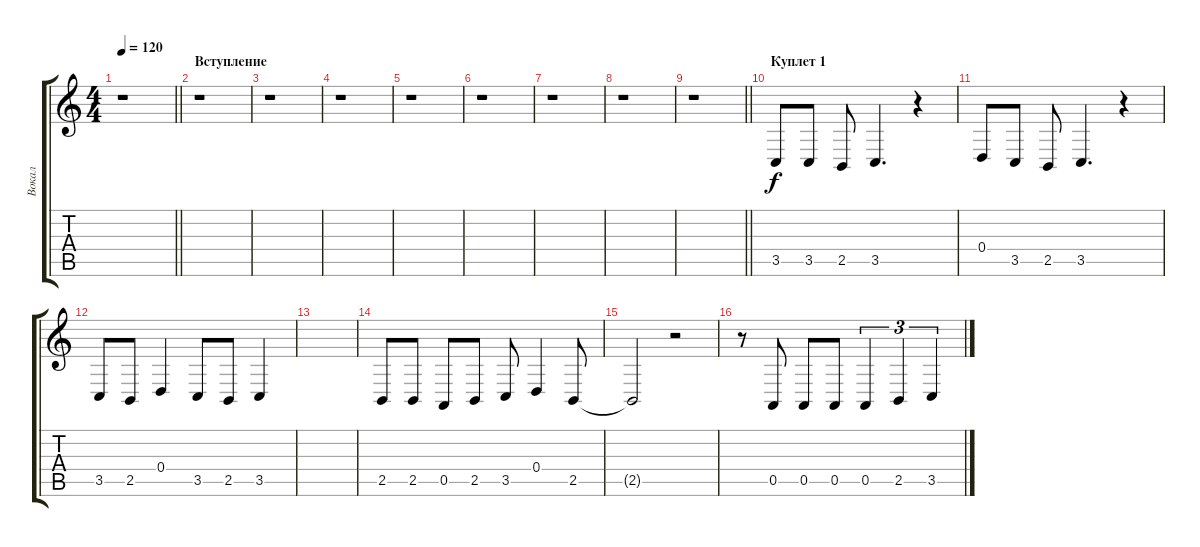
\track ("Вокал" "Вокал") {instrument violin}
\staff {score tabs}
\tuning (E4 B3 G3 D3 A2 E2) {hide}
\ts (4 4)
\tempo 120
\clef g2
\barLineRight lightlight
\ks c
r.1{dy f instrument violin} |
\section ("" "Вступление")
r.1 |
r.1 |
r.1 |
r.1 |
r.1 |
r.1 |
r.1 |
\barLineRight lightlight
r.1 |
\section ("" "Куплет 1")
3.5.8 3.5.8 2.5.8 3.5.4{d} r.4 |
0.4.8 3.5.8 2.5.8 3.5.4{d} r.4 |
3.5.8 2.5.8 0.4.4 3.5.8 2.5.8 3.5.4 |
|
2.5.8 2.5.8 0.5.8 2.5.8 3.5.8 0.4.4 2.5.8 |
2.5{t}.2 r.2 |
r.8 0.5.8 0.5.8 0.5.8 0.5.4{tu (3 2)} 2.5.4{tu (3 2)} 3.5.4{tu (3 2)}
